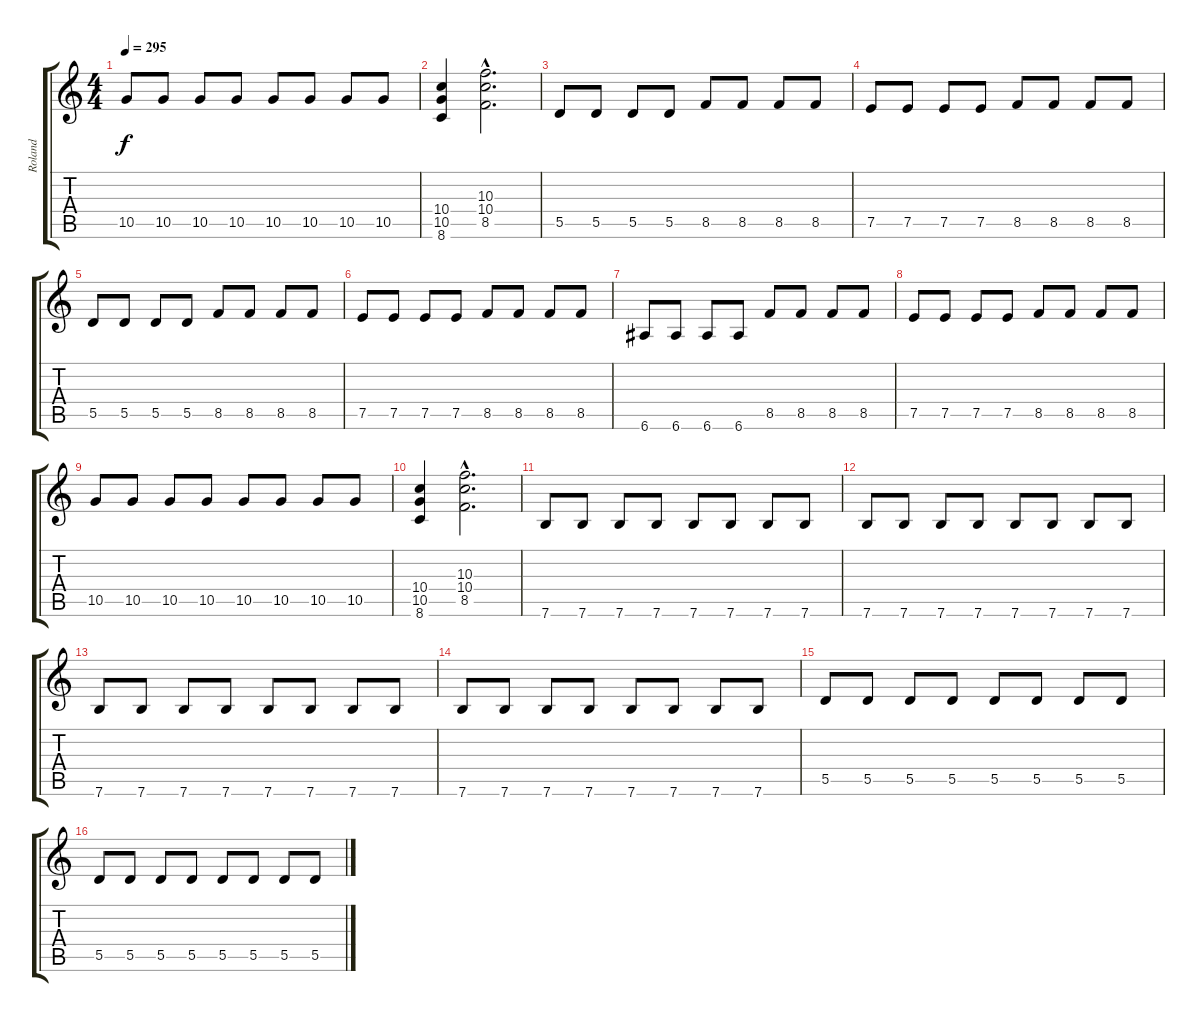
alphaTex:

\track ("Roland" "Roland") {instrument overdrivenguitar}
\staff {score tabs}
\tuning (E4 B3 G3 D3 A2 E2) {hide}
\ts (4 4)
\tempo 295
\clef g2
\ks c
10.5.8{dy f} 10.5.8 10.5.8 10.5.8 10.5.8 10.5.8 10.5.8 10.5.8 |
(10.4 10.5 8.6).4{instrument distortionguitar} (10.3 10.4 8.5{hac}).2{d} |
5.5.8{volume 14} 5.5.8 5.5.8 5.5.8 8.5.8 8.5.8 8.5.8 8.5.8 |
7.5.8 7.5.8 7.5.8 7.5.8 8.5.8 8.5.8 8.5.8 8.5.8 |
5.5.8 5.5.8 5.5.8 5.5.8 8.5.8 8.5.8 8.5.8 8.5.8 |
7.5.8 7.5.8 7.5.8 7.5.8 8.5.8 8.5.8 8.5.8 8.5.8 |
6.6.8 6.6.8 6.6.8 6.6.8 8.5.8 8.5.8 8.5.8 8.5.8 |
7.5.8 7.5.8 7.5.8 7.5.8 8.5.8 8.5.8 8.5.8 8.5.8 |
10.5.8 10.5.8 10.5.8 10.5.8 10.5.8 10.5.8 10.5.8 10.5.8 |
(10.4 10.5 8.6).4{instrument distortionguitar} (10.3 10.4 8.5{hac}).2{d} |
7.6.8 7.6.8 7.6.8 7.6.8 7.6.8 7.6.8 7.6.8 7.6.8 |
7.6.8 7.6.8 7.6.8 7.6.8 7.6.8 7.6.8 7.6.8 7.6.8 |
7.6.8 7.6.8 7.6.8 7.6.8 7.6.8 7.6.8 7.6.8 7.6.8 |
7.6.8 7.6.8 7.6.8 7.6.8 7.6.8 7.6.8 7.6.8 7.6.8 |
5.5.8 5.5.8 5.5.8 5.5.8 5.5.8 5.5.8 5.5.8 5.5.8 |
5.5.8 5.5.8 5.5.8 5.5.8 5.5.8 5.5.8 5.5.8 5.5.8
